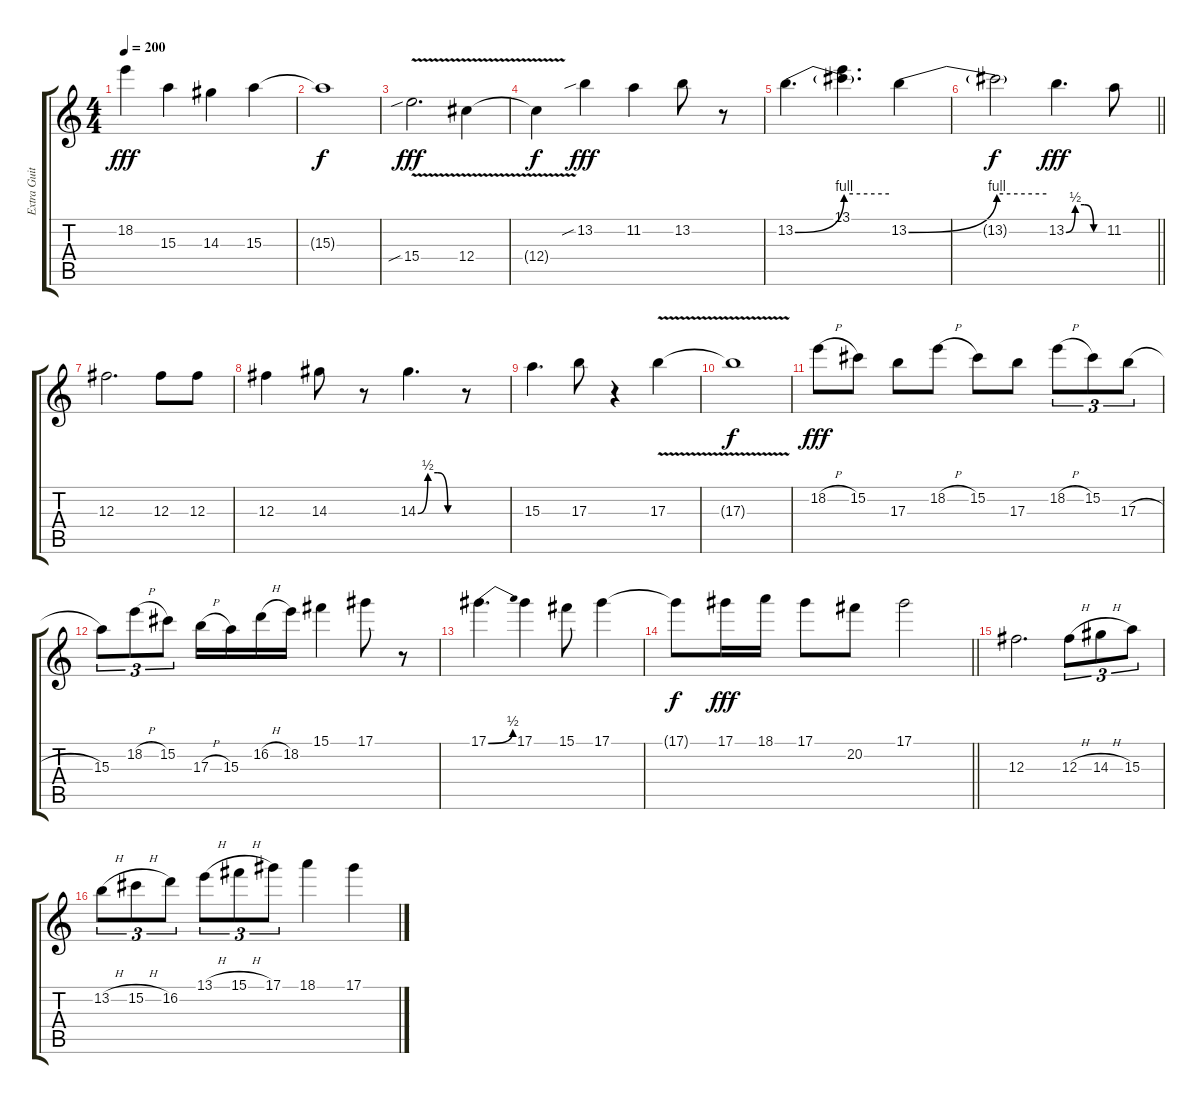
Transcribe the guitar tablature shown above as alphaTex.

\track ("Extra Guitar" "Extra Guit") {instrument distortionguitar}
\staff {score tabs}
\tuning (Eb4 Bb3 Gb3 Db3 Ab2 Db2) {hide}
\ts (4 4)
\tempo 200
\clef g2
\ks c
18.2.4{dy fff} 15.3.4 14.3.4 15.3.4 |
15.3{t}.1{dy f} |
15.4{v sib}.2{d dy fff} 12.4{v}.4 |
12.4{v t}.4{dy f} 13.2{sib}.4{dy fff} 11.2.4 13.2.8 r.8 |
13.2{be (bend 0 0 60 4)}.4{d} (13.1 13.2{be (hold 0 4 60 4) t}).4{d} 13.2{be (bend 0 0 60 4)}.4 |
\barLineRight lightlight
13.2{be (hold 0 4 60 4) t}.2{dy f} 13.2{be (custom 0 0 15 2 30 2 45 0 60 0)}.4{d dy fff} 11.2.8 |
12.3.2{d} 12.3.8 12.3.8 |
12.3.4 14.3.8 r.8 14.3{be (custom 0 0 15 2 30 2 45 0 60 0)}.4{d} r.8 |
15.3.4{d} 17.3.8 r.4 17.3{v}.4 |
17.3{v t}.1{dy f} |
18.2{h}.8{dy fff} 15.2.8 17.3.8 18.2{h}.8 15.2.8 17.3.8 18.2{h}.8{tu (3 2)} 15.2.8{tu (3 2)} 17.3{h}.8{tu (3 2)} |
15.3.8{tu (3 2)} 18.2{h}.8{tu (3 2)} 15.2.8{tu (3 2)} 17.3{h}.16 15.3.16 16.2{h}.16 18.2.16 15.1.4 17.1.8 r.8 |
17.1{be (bend 0 0 60 2)}.4{d} 17.1.4 15.1.8 17.1.4 |
\barLineRight lightlight
17.1{t}.8{dy f} 17.1.16{dy fff} 18.1.16 17.1.8 20.2.8 17.1.2 |
12.3.2{d} 12.3{h}.8{tu (3 2)} 14.3{h}.8{tu (3 2)} 15.3.8{tu (3 2)} |
13.2{h}.8{tu (3 2)} 15.2{h}.8{tu (3 2)} 16.2.8{tu (3 2)} 13.1{h}.8{tu (3 2)} 15.1{h}.8{tu (3 2)} 17.1.8{tu (3 2)} 18.1.4 17.1.4
